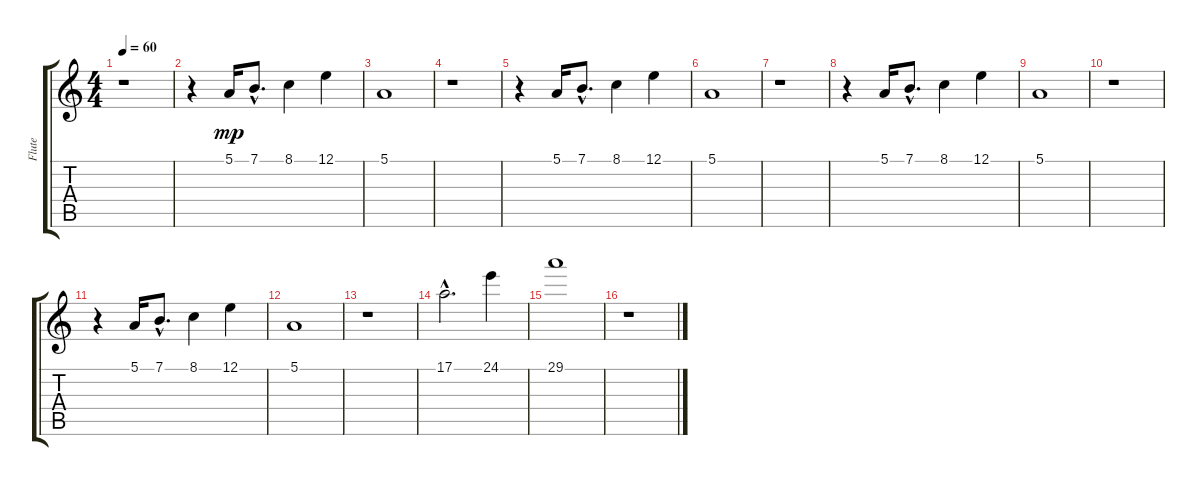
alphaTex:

\track ("Flute" "Flute") {instrument flute}
\staff {score tabs}
\tuning (E4 B3 G3 D3 A2 E2) {hide}
\ts (4 4)
\tempo 60
\clef g2
\ks c
r.1{dy mp} |
r.4 5.1.16 7.1{hac}.8{d} 8.1.4 12.1.4 |
5.1.1 |
r.1 |
r.4 5.1.16 7.1{hac}.8{d} 8.1.4 12.1.4 |
5.1.1 |
r.1 |
r.4 5.1.16 7.1{hac}.8{d} 8.1.4 12.1.4 |
5.1.1 |
r.1 |
r.4 5.1.16 7.1{hac}.8{d} 8.1.4 12.1.4 |
5.1.1 |
r.1 |
17.1{hac}.2{d} 24.1.4 |
29.1.1 |
r.1
